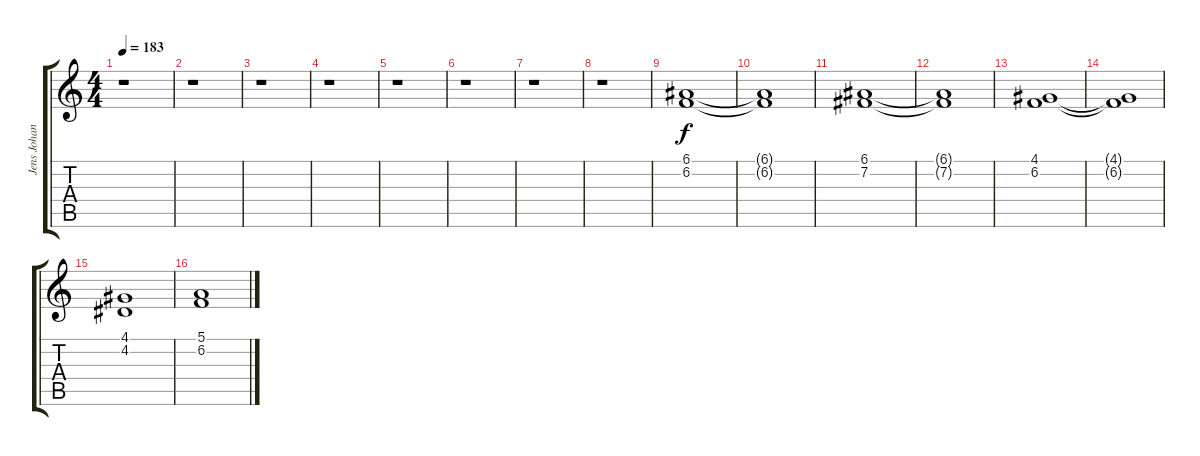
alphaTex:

\track ("Jens Johansson" "Jens Johan") {instrument synthstrings1}
\staff {score tabs}
\tuning (E4 B3 G3 D3 A2 E2) {hide}
\ts (4 4)
\tempo 183
\clef g2
\ks c
r.1{dy f} |
r.1 |
r.1 |
r.1 |
r.1 |
r.1 |
r.1 |
r.1 |
(6.1 6.2).1 |
(6.1{t} 6.2{t}).1 |
(6.1 7.2).1 |
(6.1{t} 7.2{t}).1 |
(4.1 6.2).1 |
(4.1{t} 6.2{t}).1 |
(4.1 4.2).1 |
(5.1 6.2).1
